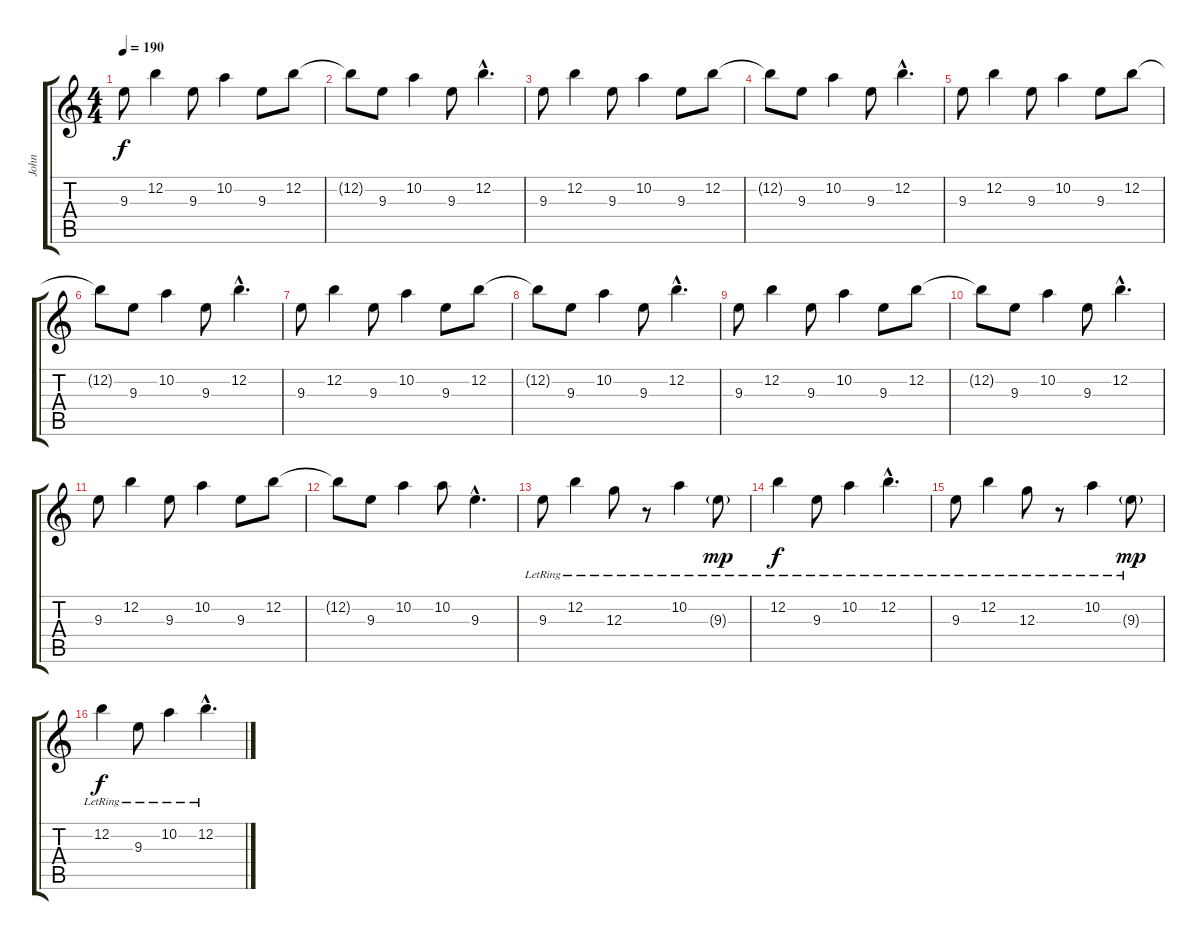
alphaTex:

\track ("John" "John") {instrument electricguitarclean}
\staff {score tabs}
\tuning (E4 B3 G3 D3 A2 E2) {hide}
\ts (4 4)
\tempo 190
\clef g2
\ks c
9.3.8{dy f} 12.2.4 9.3.8 10.2.4 9.3.8 12.2.8 |
12.2{t}.8 9.3.8 10.2.4 9.3.8 12.2{hac}.4{d} |
9.3.8 12.2.4 9.3.8 10.2.4 9.3.8 12.2.8 |
12.2{t}.8 9.3.8 10.2.4 9.3.8 12.2{hac}.4{d} |
9.3.8 12.2.4 9.3.8 10.2.4 9.3.8 12.2.8 |
12.2{t}.8 9.3.8 10.2.4 9.3.8 12.2{hac}.4{d} |
9.3.8 12.2.4 9.3.8 10.2.4 9.3.8 12.2.8 |
12.2{t}.8 9.3.8 10.2.4 9.3.8 12.2{hac}.4{d} |
9.3.8 12.2.4 9.3.8 10.2.4 9.3.8 12.2.8 |
12.2{t}.8 9.3.8 10.2.4 9.3.8 12.2{hac}.4{d} |
9.3.8 12.2.4 9.3.8 10.2.4 9.3.8 12.2.8 |
12.2{t}.8 9.3.8 10.2.4 10.2.8 9.3{hac}.4{d} |
9.3{lr}.8 12.2{lr}.4 12.3{lr}.8 r.8 10.2{lr}.4 9.3{g lr}.8{dy mp} |
12.2{lr}.4{dy f} 9.3{lr}.8 10.2{lr}.4 12.2{hac lr}.4{d} |
9.3{lr}.8 12.2{lr}.4 12.3{lr}.8 r.8 10.2{lr}.4 9.3{g lr}.8{dy mp} |
12.2{lr}.4{dy f} 9.3{lr}.8 10.2{lr}.4 12.2{hac lr}.4{d}
